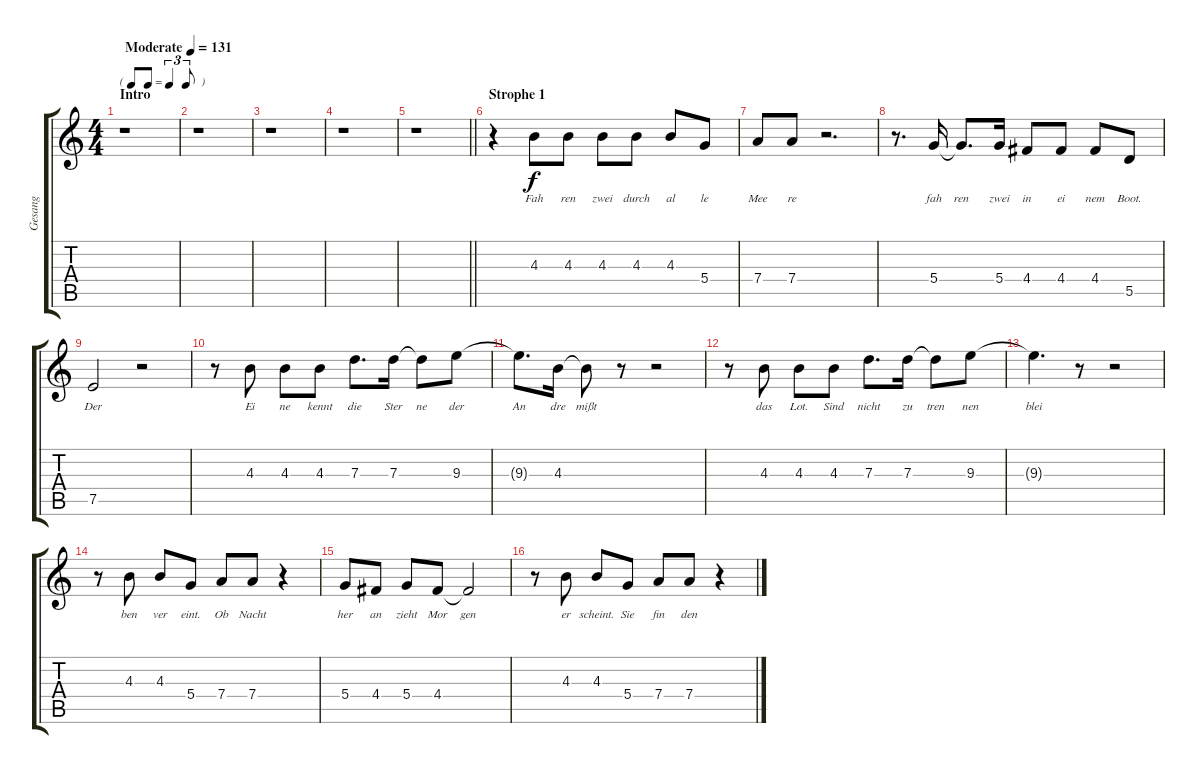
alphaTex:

\track ("Gesang" "Gesang") {instrument acousticguitarsteel}
\staff {score tabs}
\tuning (E4 B3 G3 D3 A2 E2) {hide}
\ts (4 4)
\tf triplet8th
\section ("" "Intro")
\tempo (131 "Moderate")
\clef g2
\ks c
r.1{dy f instrument acousticguitarsteel} |
r.1 |
r.1 |
r.1 |
\barLineRight lightlight
r.1 |
\section ("" "Strophe 1")
r.4 4.3.8{lyrics (0 "Fah") lyrics (1 "") lyrics (2 "") lyrics (3 "") lyrics (4 "")} 4.3.8{lyrics (0 "ren") lyrics (1 "") lyrics (2 "") lyrics (3 "") lyrics (4 "")} 4.3.8{lyrics (0 "zwei") lyrics (1 "") lyrics (2 "") lyrics (3 "") lyrics (4 "")} 4.3.8{lyrics (0 "durch") lyrics (1 "") lyrics (2 "") lyrics (3 "") lyrics (4 "")} 4.3.8{lyrics (0 "al") lyrics (1 "") lyrics (2 "") lyrics (3 "") lyrics (4 "")} 5.4.8{lyrics (0 "le") lyrics (1 "") lyrics (2 "") lyrics (3 "") lyrics (4 "")} |
7.4.8{lyrics (0 "Mee") lyrics (1 "") lyrics (2 "") lyrics (3 "") lyrics (4 "")} 7.4.8{lyrics (0 "re") lyrics (1 "") lyrics (2 "") lyrics (3 "") lyrics (4 "")} r.2{d} |
r.8{d} 5.4.16{lyrics (0 "fah") lyrics (1 "") lyrics (2 "") lyrics (3 "") lyrics (4 "")} 5.4{t}.8{d lyrics (0 "ren") lyrics (1 "") lyrics (2 "") lyrics (3 "") lyrics (4 "")} 5.4.16{lyrics (0 "zwei") lyrics (1 "") lyrics (2 "") lyrics (3 "") lyrics (4 "")} 4.4.8{lyrics (0 "in") lyrics (1 "") lyrics (2 "") lyrics (3 "") lyrics (4 "")} 4.4.8{lyrics (0 "ei") lyrics (1 "") lyrics (2 "") lyrics (3 "") lyrics (4 "")} 4.4.8{lyrics (0 "nem") lyrics (1 "") lyrics (2 "") lyrics (3 "") lyrics (4 "")} 5.5.8{lyrics (0 "Boot.") lyrics (1 "") lyrics (2 "") lyrics (3 "") lyrics (4 "")} |
7.5.2{lyrics (0 "Der") lyrics (1 "") lyrics (2 "") lyrics (3 "") lyrics (4 "")} r.2 |
r.8 4.3.8{lyrics (0 "Ei") lyrics (1 "") lyrics (2 "") lyrics (3 "") lyrics (4 "")} 4.3.8{lyrics (0 "ne") lyrics (1 "") lyrics (2 "") lyrics (3 "") lyrics (4 "")} 4.3.8{lyrics (0 "kennt") lyrics (1 "") lyrics (2 "") lyrics (3 "") lyrics (4 "")} 7.3.8{d lyrics (0 "die") lyrics (1 "") lyrics (2 "") lyrics (3 "") lyrics (4 "")} 7.3.16{lyrics (0 "Ster") lyrics (1 "") lyrics (2 "") lyrics (3 "") lyrics (4 "")} 7.3{t}.8{lyrics (0 "ne") lyrics (1 "") lyrics (2 "") lyrics (3 "") lyrics (4 "")} 9.3.8{lyrics (0 "der") lyrics (1 "") lyrics (2 "") lyrics (3 "") lyrics (4 "")} |
9.3{t}.8{d lyrics (0 "An") lyrics (1 "") lyrics (2 "") lyrics (3 "") lyrics (4 "")} 4.3.16{lyrics (0 "dre") lyrics (1 "") lyrics (2 "") lyrics (3 "") lyrics (4 "")} 4.3{t}.8{lyrics (0 "mißt") lyrics (1 "") lyrics (2 "") lyrics (3 "") lyrics (4 "")} r.8 r.2 |
r.8 4.3.8{lyrics (0 "das") lyrics (1 "") lyrics (2 "") lyrics (3 "") lyrics (4 "")} 4.3.8{lyrics (0 "Lot.") lyrics (1 "") lyrics (2 "") lyrics (3 "") lyrics (4 "")} 4.3.8{lyrics (0 "Sind") lyrics (1 "") lyrics (2 "") lyrics (3 "") lyrics (4 "")} 7.3.8{d lyrics (0 "nicht") lyrics (1 "") lyrics (2 "") lyrics (3 "") lyrics (4 "")} 7.3.16{lyrics (0 "zu") lyrics (1 "") lyrics (2 "") lyrics (3 "") lyrics (4 "")} 7.3{t}.8{lyrics (0 "tren") lyrics (1 "") lyrics (2 "") lyrics (3 "") lyrics (4 "")} 9.3.8{lyrics (0 "nen") lyrics (1 "") lyrics (2 "") lyrics (3 "") lyrics (4 "")} |
9.3{t}.4{d lyrics (0 "blei") lyrics (1 "") lyrics (2 "") lyrics (3 "") lyrics (4 "")} r.8 r.2 |
r.8 4.3.8{lyrics (0 "ben") lyrics (1 "") lyrics (2 "") lyrics (3 "") lyrics (4 "")} 4.3.8{lyrics (0 "ver") lyrics (1 "") lyrics (2 "") lyrics (3 "") lyrics (4 "")} 5.4.8{lyrics (0 "eint.") lyrics (1 "") lyrics (2 "") lyrics (3 "") lyrics (4 "")} 7.4.8{lyrics (0 "Ob") lyrics (1 "") lyrics (2 "") lyrics (3 "") lyrics (4 "")} 7.4.8{lyrics (0 "Nacht") lyrics (1 "") lyrics (2 "") lyrics (3 "") lyrics (4 "")} r.4 |
5.4.8{lyrics (0 "her") lyrics (1 "") lyrics (2 "") lyrics (3 "") lyrics (4 "")} 4.4.8{lyrics (0 "an") lyrics (1 "") lyrics (2 "") lyrics (3 "") lyrics (4 "")} 5.4.8{lyrics (0 "zieht") lyrics (1 "") lyrics (2 "") lyrics (3 "") lyrics (4 "")} 4.4.8{lyrics (0 "Mor") lyrics (1 "") lyrics (2 "") lyrics (3 "") lyrics (4 "")} 4.4{t}.2{lyrics (0 "gen") lyrics (1 "") lyrics (2 "") lyrics (3 "") lyrics (4 "")} |
r.8 4.3.8{lyrics (0 "er") lyrics (1 "") lyrics (2 "") lyrics (3 "") lyrics (4 "")} 4.3.8{lyrics (0 "scheint.") lyrics (1 "") lyrics (2 "") lyrics (3 "") lyrics (4 "")} 5.4.8{lyrics (0 "Sie") lyrics (1 "") lyrics (2 "") lyrics (3 "") lyrics (4 "")} 7.4.8{lyrics (0 "fin") lyrics (1 "") lyrics (2 "") lyrics (3 "") lyrics (4 "")} 7.4.8{lyrics (0 "den") lyrics (1 "") lyrics (2 "") lyrics (3 "") lyrics (4 "")} r.4
